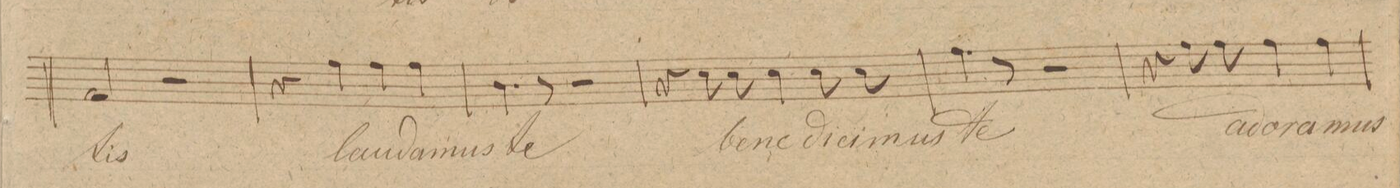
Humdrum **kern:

**kern	**text	**dynam
*I"Basso.	*	*
*clefF4	*	*
*k[f#c#g#]	*	*
*met(c|)	*	*
*M2/2	*	*
2AA/	-tis	.
2r	.	.
=38	=38	=38
4r	.	.
4A\	lau-	.
4A\	-da-	.
4A\	-mus	.
=39	=39	=39
4.D\	te	.
8r	.	.
2r	.	.
=40	=40	=40
4r	.	.
8E\	be-	.
8E\	-ne-	.
4E\	-di-	.
8E\	-ci-	.
8E\	-mus	.
=41	=41	=41
4.A\	te	.
8r	.	.
2r	.	.
=42	=42	=42
4r	.	.
8A\	a-	.
8A\	-do-	.
4A\	-ra-	.
4A\	-mus	.
=43	=43	=43
*-	*-	*-
